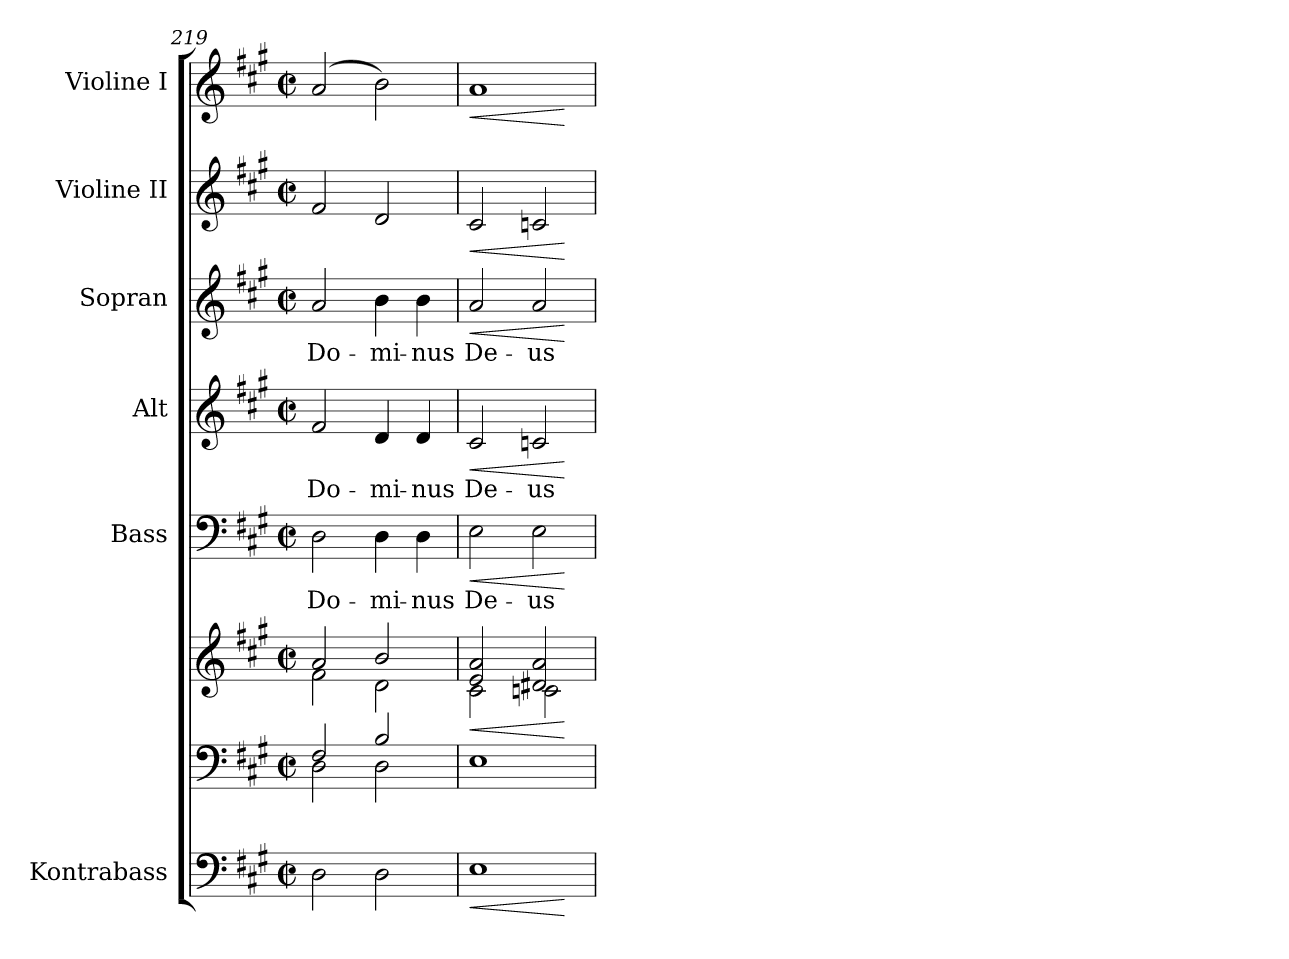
**kern	**dynam	**kern	**kern	**dynam	**kern	**text	**dynam	**kern	**text	**dynam	**kern	**text	**dynam	**kern	**dynam	**kern	**dynam
*part7	*part7	*part6	*part6	*part6	*part5	*part5	*part5	*part4	*part4	*part4	*part3	*part3	*part3	*part2	*part2	*part1	*part1
*staff8	*staff8	*staff7	*staff6	*staff6/7	*staff5	*staff5	*staff5	*staff4	*staff4	*staff4	*staff3	*staff3	*staff3	*staff2	*staff2	*staff1	*staff1
*I"Kontrabass	*	*	*	*	*I"Bass	*	*	*I"Alt	*	*	*I"Sopran	*	*	*I"Violine II	*	*I"Violine I	*
*I'Kb.	*	*	*	*	*I'B.	*	*	*I'A.	*	*	*I'S.	*	*	*I'Vl. II	*	*I'Vl. I	*
*clefF4	*	*clefF4	*clefG2	*	*clefF4	*	*	*clefG2	*	*	*clefG2	*	*	*clefG2	*	*clefG2	*
*ITrd7c12	*	*	*	*	*	*	*	*	*	*	*	*	*	*	*	*	*
*k[f#c#g#]	*	*k[f#c#g#]	*k[f#c#g#]	*	*k[f#c#g#]	*	*	*k[f#c#g#]	*	*	*k[f#c#g#]	*	*	*k[f#c#g#]	*	*k[f#c#g#]	*
*A:	*	*A:	*A:	*	*A:	*	*	*A:	*	*	*A:	*	*	*A:	*	*A:	*
*M2/2	*	*M2/2	*M2/2	*	*M2/2	*	*	*M2/2	*	*	*M2/2	*	*	*M2/2	*	*M2/2	*
*met(c|)	*	*met(c|)	*met(c|)	*	*met(c|)	*	*	*met(c|)	*	*	*met(c|)	*	*	*met(c|)	*	*met(c|)	*
=219	=219	=219	=219	=219	=219	=219	=219	=219	=219	=219	=219	=219	=219	=219	=219	=219	=219
*	*	*^	*^	*	*	*	*	*	*	*	*	*	*	*	*	*	*
!	!	!	!	!	!	!	!	!LO:LY:b	!	!	!LO:LY:b	!	!	!LO:LY:b	!	!	!	!	!
2DD\	.	2F#/	2D\	2a/	2f#\	.	2D\	Do-	.	2f#/	Do-	.	2a/	Do-	.	2f#/	.	(2a/	.
!	!	!	!	!	!	!	!	!LO:LY:b	!	!	!LO:LY:b	!	!	!LO:LY:b	!	!	!	!	!
2DD\	.	2B/	2D\	2b/	2d\	.	4D\	-mi-	.	4d/	-mi-	.	4b\	-mi-	.	2d/	.	2b\)	.
!	!	!	!	!	!	!	!	!LO:LY:b	!	!	!LO:LY:b	!	!	!LO:LY:b	!	!	!	!	!
.	.	.	.	.	.	.	4D\	-nus	.	4d/	-nus	.	4b\	-nus	.	.	.	.	.
*	*	*v	*v	*	*	*	*	*	*	*	*	*	*	*	*	*	*	*	*
=220	=220	=220	=220	=220	=220	=220	=220	=220	=220	=220	=220	=220	=220	=220	=220	=220	=220	=220
!	!LO:HP:b	!	!	!	!LO:HP:b	!	!LO:LY:b	!LO:HP:b	!	!LO:LY:b	!LO:HP:b	!	!LO:LY:b	!LO:HP:b	!	!LO:HP:b	!	!LO:HP:b
1EE	<	1E	2e/ 2a/	2c#\	<	2E\	De-	<	2c#/	De-	<	2a/	De-	<	2c#/	<	1a	<
!	!	!	!	!	!	!	!LO:LY:b	!	!	!LO:LY:b	!	!	!LO:LY:b	!	!	!	!	!
.	.	.	2d#X/ 2a/	2cn\	.	2E\	-us	.	2cn/	-us	.	2a/	-us	.	2cn/	.	.	.
*	*	*	*v	*v	*	*	*	*	*	*	*	*	*	*	*	*	*	*
.	[	.	.	[	.	.	[	.	.	[	.	.	[	.	[	.	[
=	=	=	=	=	=	=	=	=	=	=	=	=	=	=	=	=	=
*-	*-	*-	*-	*-	*-	*-	*-	*-	*-	*-	*-	*-	*-	*-	*-	*-	*-
